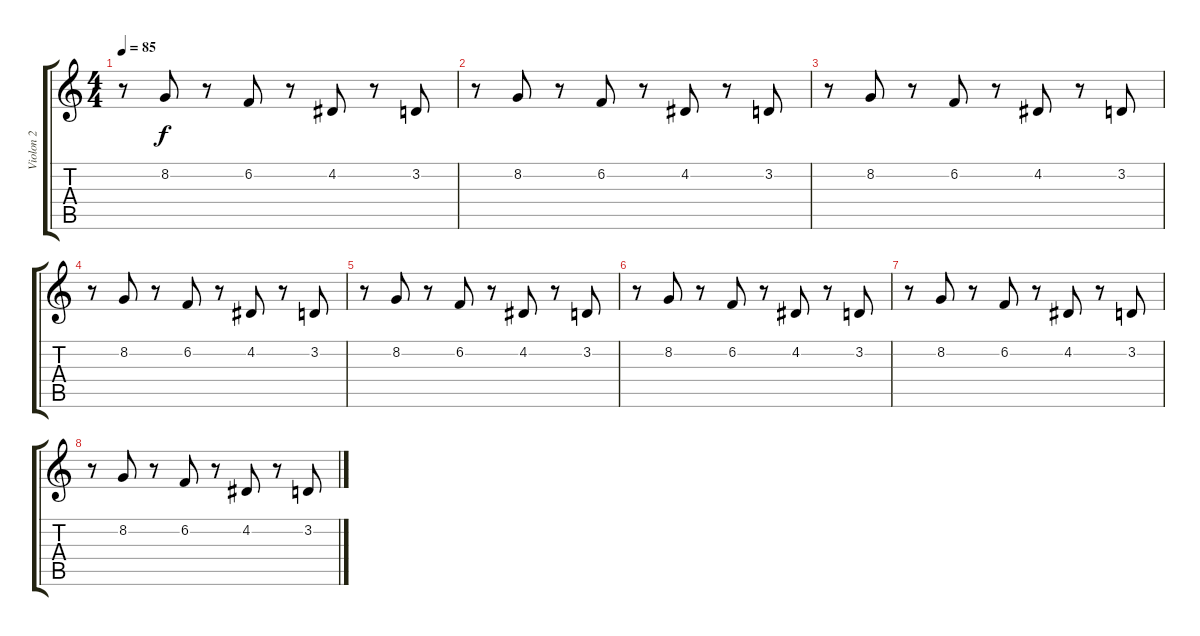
\track ("Violon 2" "Violon 2") {instrument violin}
\staff {score tabs}
\tuning (E4 B3 G3 D3 A2 E2) {hide}
\ts (4 4)
\tempo 85
\clef g2
\ks c
r.8{dy mf} 8.2.8{dy f} r.8 6.2.8 r.8 4.2.8 r.8 3.2.8 |
r.8 8.2.8 r.8 6.2.8 r.8 4.2.8 r.8 3.2.8 |
r.8 8.2.8 r.8 6.2.8 r.8 4.2.8 r.8 3.2.8 |
r.8 8.2.8 r.8 6.2.8 r.8 4.2.8 r.8 3.2.8 |
r.8 8.2.8 r.8 6.2.8 r.8 4.2.8 r.8 3.2.8 |
r.8 8.2.8 r.8 6.2.8 r.8 4.2.8 r.8 3.2.8 |
r.8 8.2.8 r.8 6.2.8 r.8 4.2.8 r.8 3.2.8 |
r.8 8.2.8 r.8 6.2.8 r.8 4.2.8 r.8 3.2.8
